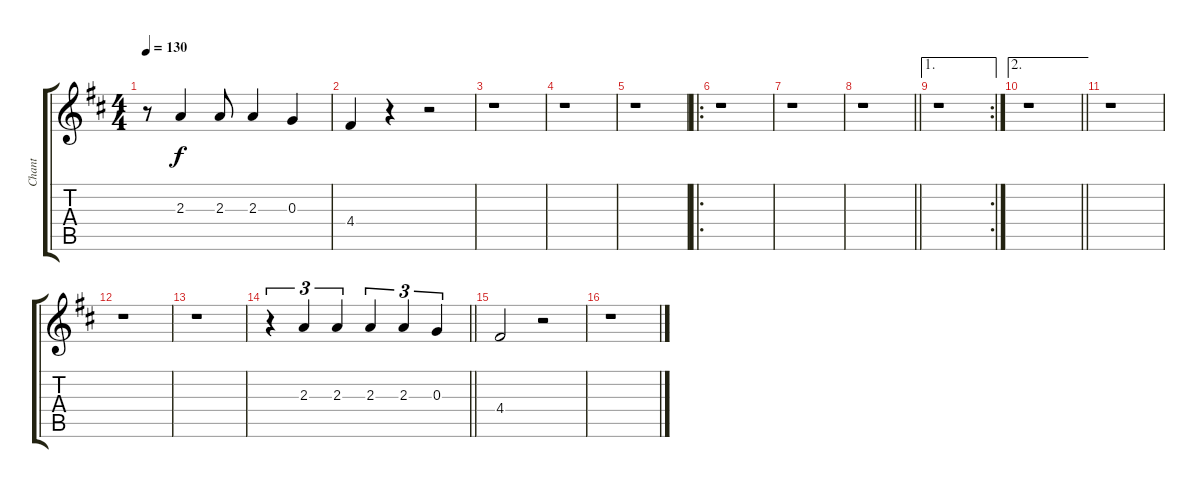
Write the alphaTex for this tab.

\track ("Chant" "Chant") {instrument electricguitarmuted}
\staff {score tabs}
\tuning (E4 B3 G3 D3 A2 E2) {hide}
\ts (4 4)
\tempo 130
\clef g2
\ks d
r.8{dy f} 2.3.4 2.3.8 2.3.4 0.3.4 |
4.4.4 r.4 r.2 |
r.1 |
r.1 |
r.1 |
\ro
r.1 |
r.1 |
\barLineRight lightlight
r.1 |
\ae 1
\rc 2
r.1 |
\ae 2
\barLineRight lightlight
r.1 |
r.1 |
r.1 |
r.1 |
\barLineRight lightlight
r.4{tu (3 2)} 2.3.4{tu (3 2)} 2.3.4{tu (3 2)} 2.3.4{tu (3 2)} 2.3.4{tu (3 2)} 0.3.4{tu (3 2)} |
4.4.2 r.2 |
r.1
